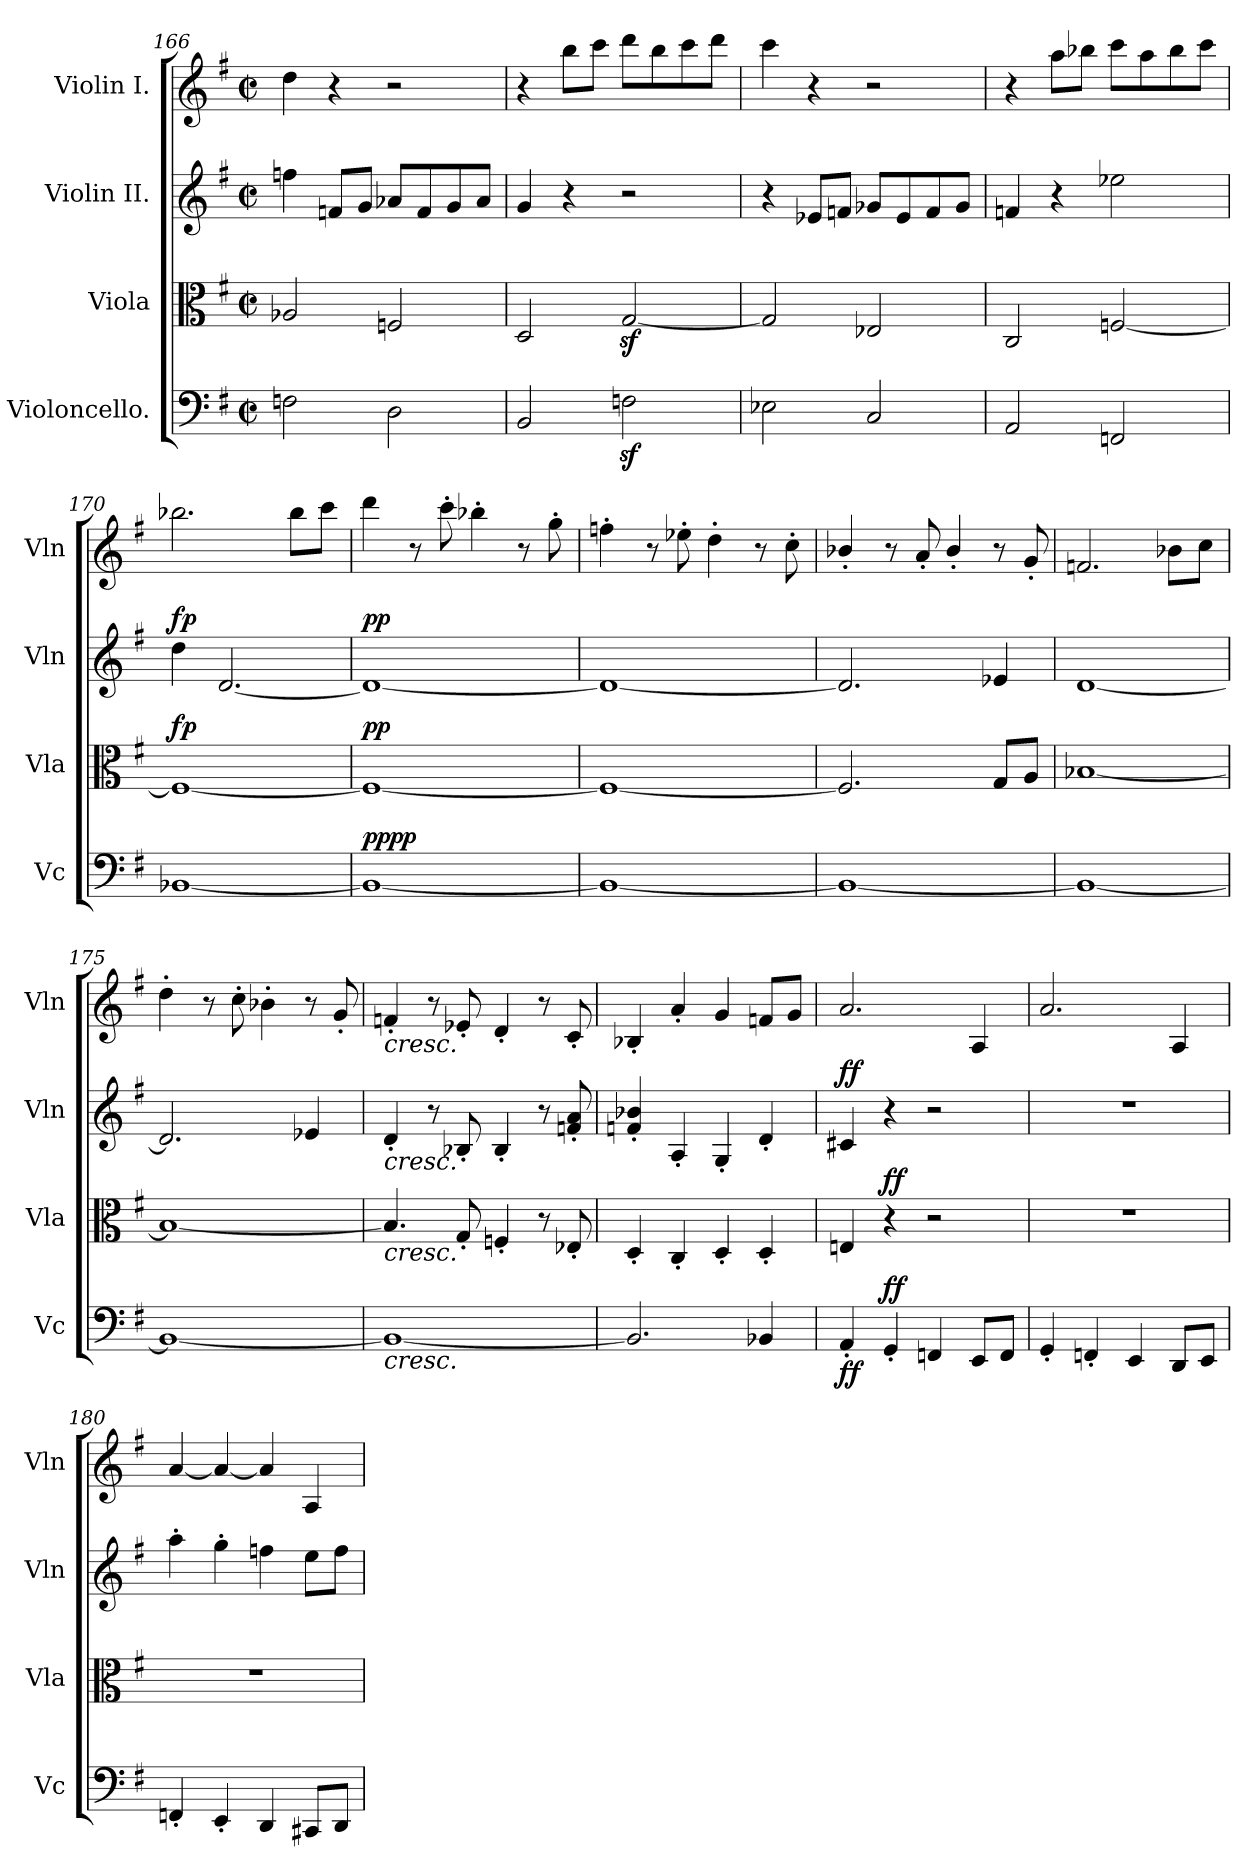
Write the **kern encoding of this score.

**kern	**dynam	**kern	**dynam	**kern	**dynam	**kern
*part4	*part4	*part3	*part3	*part2	*part2	*part1
*staff4	*staff4	*staff3	*staff3	*staff2	*staff2	*staff1
*I"Violoncello.	*	*I"Viola	*	*I"Violin II.	*	*I"Violin I.
*I'Vc	*	*I'Vla	*	*I'Vln	*	*I'Vln
!!LO:LB:g=z
*clefF4	*	*clefC3	*	*clefG2	*	*clefG2
*k[f#]	*	*k[f#]	*	*k[f#]	*	*k[f#]
*M2/2	*	*M2/2	*	*M2/2	*	*M2/2
*met(c|)	*	*met(c|)	*	*met(c|)	*	*met(c|)
=166	=166	=166	=166	=166	=166	=166
2Fn\	.	2A-X/	.	4ffn\	.	4dd\
.	.	.	.	8fn/L	.	4r
.	.	.	.	8g/J	.	.
2D\	.	2Fn/	.	8a-X/L	.	2r
.	.	.	.	8f/	.	.
.	.	.	.	8g/	.	.
.	.	.	.	8a-/J	.	.
=167	=167	=167	=167	=167	=167	=167
2BB/	.	2D/	.	4g/	.	4r
.	.	.	.	4r	.	8bb\L
.	.	.	.	.	.	8ccc\J
2Fnz<\	.	[2Gz</	.	2r	.	8ddd\L
.	.	.	.	.	.	8bb\
.	.	.	.	.	.	8ccc\
.	.	.	.	.	.	8ddd\J
=168	=168	=168	=168	=168	=168	=168
2E-X\	.	2G/]	.	4r	.	4ccc\
.	.	.	.	8e-X/L	.	4r
.	.	.	.	8fn/J	.	.
2C/	.	2E-X/	.	8g-X/L	.	2r
.	.	.	.	8e-/	.	.
.	.	.	.	8f/	.	.
.	.	.	.	8g-/J	.	.
=169	=169	=169	=169	=169	=169	=169
2AA/	.	2C/	.	4fn/	.	4r
.	.	.	.	4r	.	8aa\L
.	.	.	.	.	.	8bb-X\J
2FFn/	.	[2Fn/	.	2ee-X\	.	8ccc\L
.	.	.	.	.	.	8aa\
.	.	.	.	.	.	8bb-\
.	.	.	.	.	.	8ccc\J
!!LO:LB:g=z
=170	=170	=170	=170	=170	=170	=170
!	!LO:DY:b	!	!	!	!	!
!	!LO:DY:n=1:a	!	!LO:DY:a	!	!LO:DY:a	!
[1BB-X	fp fp	1F_	fp	4dd\	fp	2.bb-X\
.	.	.	.	[2.d/	.	.
.	.	.	.	.	.	8bb-\L
.	.	.	.	.	.	8ccc\J
!!LO:PB:g=z
=171	=171	=171	=171	=171	=171	=171
!	!LO:DY:b	!	!	!	!	!
!	!LO:DY:n=1:a	!	!LO:DY:a	!	!LO:DY:a	!
1BB-_	pp pp	1F_	pp	1d_	pp	4ddd\
.	.	.	.	.	.	8r
.	.	.	.	.	.	8ccc'\
.	.	.	.	.	.	4bb-X'\
.	.	.	.	.	.	8r
.	.	.	.	.	.	8gg'\
=172	=172	=172	=172	=172	=172	=172
1BB-_	.	1F_	.	1d_	.	4ffn'\
.	.	.	.	.	.	8r
.	.	.	.	.	.	8ee-X'\
.	.	.	.	.	.	4dd'\
.	.	.	.	.	.	8r
.	.	.	.	.	.	8cc'\
=173	=173	=173	=173	=173	=173	=173
1BB-_	.	2.F/]	.	2.d/]	.	4b-X'/
.	.	.	.	.	.	8r
.	.	.	.	.	.	8a'/
.	.	.	.	.	.	4b-'/
.	.	8G/L	.	4e-X/	.	8r
.	.	8A/J	.	.	.	8g'/
=174	=174	=174	=174	=174	=174	=174
1BB-_	.	[1B-X	.	[1d	.	2.fn/
.	.	.	.	.	.	8b-X\L
.	.	.	.	.	.	8cc\J
=175	=175	=175	=175	=175	=175	=175
1BB-_	.	1B-_	.	2.d/]	.	4dd'\
.	.	.	.	.	.	8r
.	.	.	.	.	.	8cc'\
.	.	.	.	.	.	4b-X'\
.	.	.	.	4e-X/	.	8r
.	.	.	.	.	.	8g'/
!!LO:LB:g=z
=176	=176	=176	=176	=176	=176	=176
!	!	!	!	!	!	!LO:TX:b:i:t=cresc.
!	!	!	!	!LO:TX:b:i:t=cresc.	!	!
!	!	!LO:TX:b:i:t=cresc.	!	!	!	!
!LO:TX:b:i:t=cresc.	!	!	!	!	!	!
1BB-_	.	4.B-/]	.	4d'/	.	4fn'/
.	.	.	.	8r	.	8r
.	.	8G'/	.	8B-X'/	.	8e-X'/
.	.	4Fn'/	.	4B-'/	.	4d'/
.	.	8r	.	8r	.	8r
.	.	8E-X'/	.	8fn/' 8a/'	.	8c'/
=177	=177	=177	=177	=177	=177	=177
2.BB-/]	.	4D'/	.	4fn/' 4b-X/'	.	4B-X'/
.	.	4C'/	.	4A'/	.	4a'/
.	.	4D'/	.	4G'/	.	4g/
4BB-X/	.	4D'/	.	4d'/	.	8fn/L
.	.	.	.	.	.	8g/J
=178	=178	=178	=178	=178	=178	=178
!	!LO:DY:b	!	!	!	!LO:DY:a	!
4AA'/	ff	4En/	.	4c#X/	ff	2.a/
!	!LO:DY:a	!	!LO:DY:a	!	!	!
4GG'/	ff	4r	ff	4r	.	.
4FFn/	.	2r	.	2r	.	.
8EE/L	.	.	.	.	.	4A/
8FF/J	.	.	.	.	.	.
=179	=179	=179	=179	=179	=179	=179
4GG'/	.	1r	.	1r	.	2.a/
4FFn'/	.	.	.	.	.	.
4EE/	.	.	.	.	.	.
8DD/L	.	.	.	.	.	4A/
8EE/J	.	.	.	.	.	.
!!LO:LB:g=z
=180	=180	=180	=180	=180	=180	=180
4FFn'/	.	1r	.	4aa'\	.	[4a/
4EE'/	.	.	.	4gg'\	.	4a/_
4DD/	.	.	.	4ffn\	.	4a/]
8CC#X/L	.	.	.	8ee\L	.	4A/
8DD/J	.	.	.	8ff\J	.	.
=	=	=	=	=	=	=
*-	*-	*-	*-	*-	*-	*-
